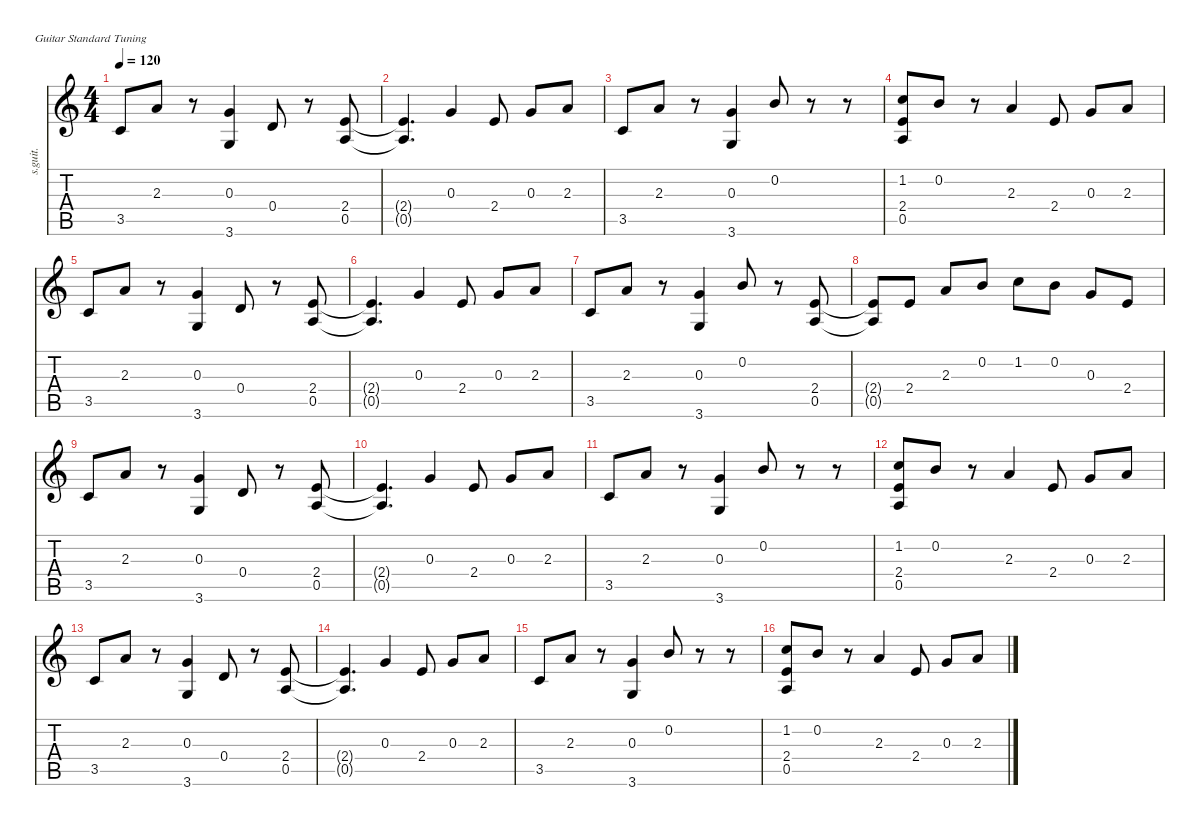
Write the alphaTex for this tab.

\defaultSystemsLayout 4
\hideDynamics
\bracketExtendMode nobrackets
\otherSystemsTrackNameOrientation horizontal
\track ("Steel Guitar" "s.guit.") {instrument acousticguitarsteel}
\staff {score tabs}
\tuning (E4 B3 G3 D3 A2 E2)
\ts (4 4)
\tempo 120
\clef g2
\ks c
3.5.8{dy mf instrument acousticguitarsteel beam Up} 2.3.8{beam Up} r.8{beam Up} (3.6 0.3).4{beam Up} 0.4.8{beam Up} r.8{beam Up} (2.4 0.5).8{beam Up} |
(2.4{t} 0.5{t}).4{d beam Up} 0.3.4{beam Up} 2.4.8{beam Up} 0.3.8{beam Up} 2.3.8{beam Up} |
3.5.8{beam Up} 2.3.8{beam Up} r.8{beam Up} (3.6 0.3).4{beam Up} 0.2.8{beam Up} r.8{beam Up} r.8{beam Up} |
(2.4 0.5 1.2).8{beam Up} 0.2.8{beam Up} r.8{beam Up} 2.3.4{beam Up} 2.4.8{beam Up} 0.3.8{beam Up} 2.3.8{beam Up} |
3.5.8{beam Up} 2.3.8{beam Up} r.8{beam Up} (3.6 0.3).4{beam Up} 0.4.8{beam Up} r.8{beam Up} (2.4 0.5).8{beam Up} |
(2.4{t} 0.5{t}).4{d beam Up} 0.3.4{beam Up} 2.4.8{beam Up} 0.3.8{beam Up} 2.3.8{beam Up} |
3.5.8{beam Up} 2.3.8{beam Up} r.8{beam Up} (3.6 0.3).4{beam Up} 0.2.8{beam Up} r.8{beam Up} (0.5 2.4).8{beam Up} |
(2.4{t} 0.5{t}).8{beam Up} 2.4.8{beam Up} 2.3.8{beam Up} 0.2.8{beam Up} 1.2.8{beam Down} 0.2.8{beam Down} 0.3.8{beam Up} 2.4.8{beam Up} |
3.5.8{beam Up} 2.3.8{beam Up} r.8{beam Up} (3.6 0.3).4{beam Up} 0.4.8{beam Up} r.8{beam Up} (2.4 0.5).8{beam Up} |
(2.4{t} 0.5{t}).4{d beam Up} 0.3.4{beam Up} 2.4.8{beam Up} 0.3.8{beam Up} 2.3.8{beam Up} |
3.5.8{beam Up} 2.3.8{beam Up} r.8{beam Up} (3.6 0.3).4{beam Up} 0.2.8{beam Up} r.8{beam Up} r.8{beam Up} |
(2.4 0.5 1.2).8{beam Up} 0.2.8{beam Up} r.8{beam Up} 2.3.4{beam Up} 2.4.8{beam Up} 0.3.8{beam Up} 2.3.8{beam Up} |
3.5.8{beam Up} 2.3.8{beam Up} r.8{beam Up} (3.6 0.3).4{beam Up} 0.4.8{beam Up} r.8{beam Up} (2.4 0.5).8{beam Up} |
(2.4{t} 0.5{t}).4{d beam Up} 0.3.4{beam Up} 2.4.8{beam Up} 0.3.8{beam Up} 2.3.8{beam Up} |
3.5.8{beam Up} 2.3.8{beam Up} r.8{beam Up} (3.6 0.3).4{beam Up} 0.2.8{beam Up} r.8{beam Up} r.8{beam Up} |
(2.4 0.5 1.2).8{beam Up} 0.2.8{beam Up} r.8{beam Up} 2.3.4{beam Up} 2.4.8{beam Up} 0.3.8{beam Up} 2.3.8{beam Up}
